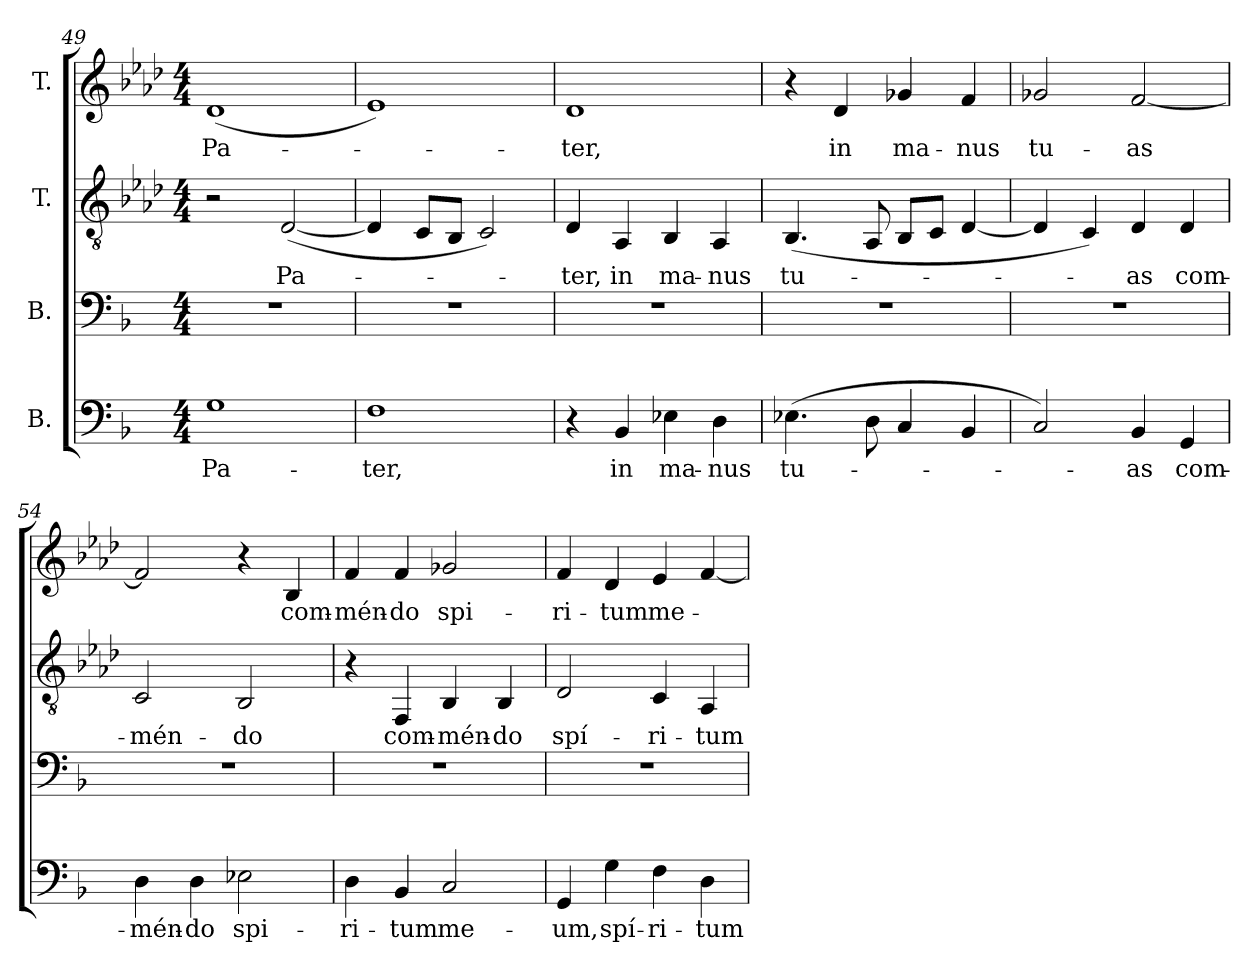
**kern	**text	**kern	**kern	**text	**kern	**text
*part4	*part4	*part3	*part2	*part2	*part1	*part1
*staff4	*staff4	*staff3	*staff2	*staff2	*staff1	*staff1
*I"B.	*	*I"B.	*I"T.	*	*I"T.	*
*clefF4	*	*clefF4	*clefGv2	*	*clefG2	*
*	*	*	*ITrd2c3	*	*ITrd2c3	*
*k[b-]	*	*k[b-]	*k[b-]	*	*k[b-]	*
*d:	*	*d:	*d:	*	*d:	*
*M4/4	*	*M4/4	*M4/4	*	*M4/4	*
=49	=49	=49	=49	=49	=49	=49
!	!LO:LY:b:color=#000000	!	!	!	!	!
!	!	!	!	!	!	!LO:LY:b:color=#000000
1Gi	Pa-	1r	2r	.	(1B-i	Pa-
!	!	!	!	!LO:LY:b:color=#000000	!	!
.	.	.	([<2BB-i/	Pa-	.	.
=50	=50	=50	=50	=50	=50	=50
!	!LO:LY:b:color=#000000	!	!	!	!	!
1Fi	-ter,	1r	4BB-i/]	.	1ci)	.
.	.	.	8AAi/L	.	.	.
.	.	.	8GGi/J	.	.	.
.	.	.	2AAi/)	.	.	.
=51	=51	=51	=51	=51	=51	=51
!	!	!	!	!LO:LY:b:color=#000000	!	!
!	!	!	!	!	!	!LO:LY:b:color=#000000
4r	.	1r	4BB-i/	-ter,	1B-i	-ter,
!	!LO:LY:b:color=#000000	!	!	!	!	!
!	!	!	!	!LO:LY:b:color=#000000	!	!
4BB-i/	in	.	4FFi/	in	.	.
!	!LO:LY:b:color=#000000	!	!	!	!	!
!	!	!	!	!LO:LY:b:color=#000000	!	!
4E-Xi\	ma-	.	4GGi/	ma-	.	.
!	!LO:LY:b:color=#000000	!	!	!	!	!
!	!	!	!	!LO:LY:b:color=#000000	!	!
4Di\	-nus	.	4FFi/	-nus	.	.
=52	=52	=52	=52	=52	=52	=52
!	!LO:LY:b:color=#000000	!	!	!	!	!
!	!	!	!	!LO:LY:b:color=#000000	!	!
(4.E-Xi\	tu-	1r	(4.GGi/	tu-	4r	.
!	!	!	!	!	!	!LO:LY:b:color=#000000
.	.	.	.	.	4B-i/	in
8Di\	.	.	8FFi/	.	.	.
!	!	!	!	!	!	!LO:LY:b:color=#000000
4Ci/	.	.	8GGi/L	.	4e-Xi/	ma-
.	.	.	8AAi/J	.	.	.
!	!	!	!	!	!	!LO:LY:b:color=#000000
4BB-i/	.	.	[<4BB-i/	.	4di/	-nus
!!LO:LB:g=z
=53	=53	=53	=53	=53	=53	=53
!	!	!	!	!	!	!LO:LY:b:color=#000000
2Ci/)	.	1r	4BB-i/]	.	2e-Xi/	tu-
.	.	.	4AAi/)	.	.	.
!	!LO:LY:b:color=#000000	!	!	!	!	!
!	!	!	!	!LO:LY:b:color=#000000	!	!
!	!	!	!	!	!	!LO:LY:b:color=#000000
4BB-i/	-as	.	4BB-i/	-as	[<2di/	-as
!	!LO:LY:b:color=#000000	!	!	!	!	!
!	!	!	!	!LO:LY:b:color=#000000	!	!
4GGi/	com-	.	4BB-i/	com-	.	.
=54	=54	=54	=54	=54	=54	=54
!	!LO:LY:b:color=#000000	!	!	!	!	!
!	!	!	!	!LO:LY:b:color=#000000	!	!
4Di\	-mén-	1r	2AAi/	-mén-	2di/]	.
!	!LO:LY:b:color=#000000	!	!	!	!	!
4Di\	-do	.	.	.	.	.
!	!LO:LY:b:color=#000000	!	!	!	!	!
!	!	!	!	!LO:LY:b:color=#000000	!	!
2E-Xi\	spi-	.	2GGi/	-do	4r	.
!	!	!	!	!	!	!LO:LY:b:color=#000000
.	.	.	.	.	4Gi/	com-
=55	=55	=55	=55	=55	=55	=55
!	!LO:LY:b:color=#000000	!	!	!	!	!
!	!	!	!	!	!	!LO:LY:b:color=#000000
4Di\	-ri-	1r	4r	.	4di/	-mén-
!	!LO:LY:b:color=#000000	!	!	!	!	!
!	!	!	!	!LO:LY:b:color=#000000	!	!
!	!	!	!	!	!	!LO:LY:b:color=#000000
4BB-i/	-tum	.	4DDi/	com-	4di/	-do
!	!LO:LY:b:color=#000000	!	!	!	!	!
!	!	!	!	!LO:LY:b:color=#000000	!	!
!	!	!	!	!	!	!LO:LY:b:color=#000000
2Ci/	me-	.	4GGi/	-mén-	2e-Xi/	spi-
!	!	!	!	!LO:LY:b:color=#000000	!	!
.	.	.	4GGi/	-do	.	.
=56	=56	=56	=56	=56	=56	=56
!	!LO:LY:b:color=#000000	!	!	!	!	!
!	!	!	!	!LO:LY:b:color=#000000	!	!
!	!	!	!	!	!	!LO:LY:b:color=#000000
4GGi/	-um,	1r	2BB-i/	spí-	4di/	-ri-
!	!LO:LY:b:color=#000000	!	!	!	!	!
!	!	!	!	!	!	!LO:LY:b:color=#000000
4Gi\	spí-	.	.	.	4B-i/	-tum
!	!LO:LY:b:color=#000000	!	!	!	!	!
!	!	!	!	!LO:LY:b:color=#000000	!	!
!	!	!	!	!	!	!LO:LY:b:color=#000000
4Fi\	-ri-	.	4AAi/	-ri-	4ci/	me-
!	!LO:LY:b:color=#000000	!	!	!	!	!
!	!	!	!	!LO:LY:b:color=#000000	!	!
4Di\	-tum	.	4FFi/	-tum	[<4di/	.
=	=	=	=	=	=	=
*-	*-	*-	*-	*-	*-	*-
